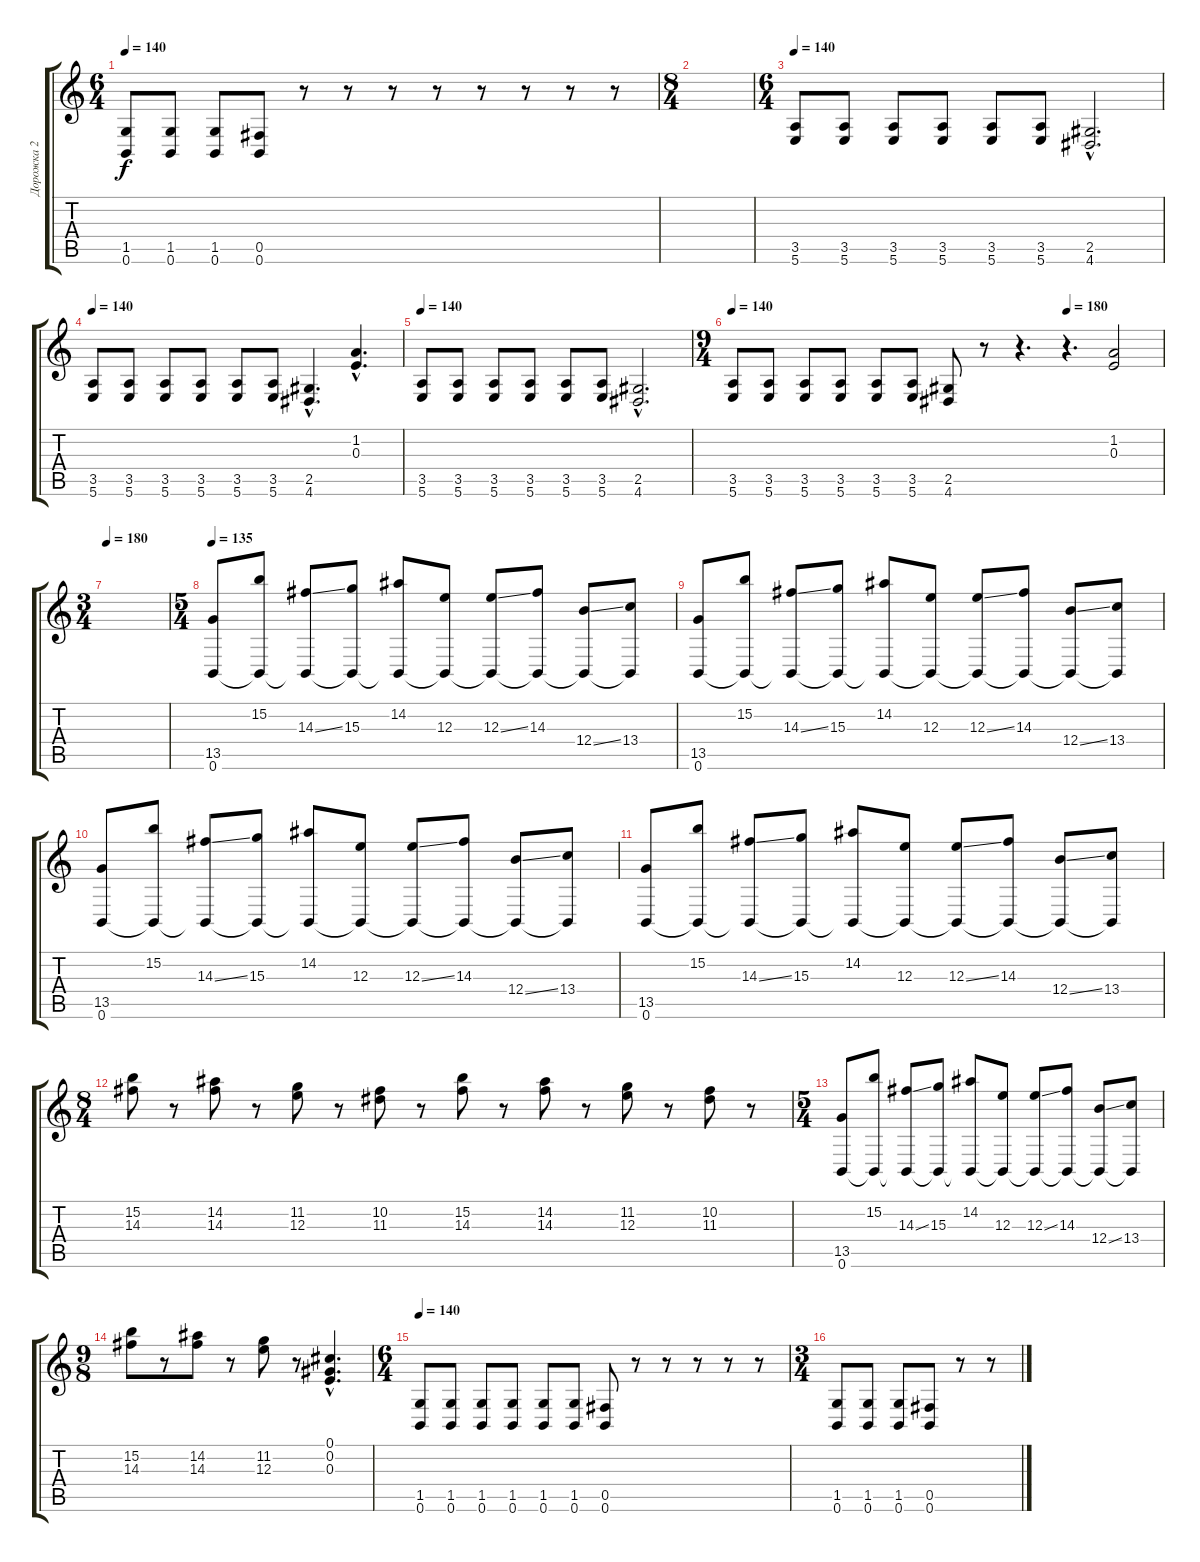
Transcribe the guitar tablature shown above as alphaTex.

\track ("Дорожка 2" "Дорожка 2") {instrument distortionguitar}
\staff {score tabs}
\tuning (Db4 Ab3 E3 B2 Gb2 B1) {hide}
\ts (6 4)
\tempo 140
\clef g2
\ks c
(1.5 0.6).8{dy f} (1.5 0.6).8 (1.5 0.6).8 (0.5 0.6).8 r.8 r.8 r.8 r.8 r.8 r.8 r.8 r.8 |
\ts (8 4)
|
\ts (6 4)
\section ("" "")
\tempo 140
(3.5 5.6).8 (3.5 5.6).8 (3.5 5.6).8 (3.5 5.6).8 (3.5 5.6).8 (3.5 5.6).8 (2.5{hac} 4.6{hac}).2{d} |
\tempo 140
(3.5 5.6).8 (3.5 5.6).8 (3.5 5.6).8 (3.5 5.6).8 (3.5 5.6).8 (3.5 5.6).8 (2.5{hac} 4.6{hac}).4{d} (1.2{hac} 0.3{hac}).4{d} |
\tempo 140
(3.5 5.6).8 (3.5 5.6).8 (3.5 5.6).8 (3.5 5.6).8 (3.5 5.6).8 (3.5 5.6).8 (2.5{hac} 4.6{hac}).2{d} |
\ts (9 4)
\tempo 140
\tempo (180 0.7777777777777778)
(3.5 5.6).8 (3.5 5.6).8 (3.5 5.6).8 (3.5 5.6).8 (3.5 5.6).8 (3.5 5.6).8 (2.5 4.6).8 r.8 r.4{d} r.4{d} (1.2 0.3).2 |
\ts (3 4)
\tempo 180
|
\ts (5 4)
\section ("" "")
\tempo 135
(13.5 0.6).8{instrument electricguitarjazz} (15.2 0.6{t}).8 (14.3{ss} 0.6{t}).8 (15.3 0.6{t}).8 (14.2 0.6{t}).8 (12.3 0.6{t}).8 (12.3{ss} 0.6{t}).8 (14.3 0.6{t}).8 (12.4{ss} 0.6{t}).8 (13.4 0.6{t}).8 |
(13.5 0.6).8{instrument electricguitarjazz} (15.2 0.6{t}).8 (14.3{ss} 0.6{t}).8 (15.3 0.6{t}).8 (14.2 0.6{t}).8 (12.3 0.6{t}).8 (12.3{ss} 0.6{t}).8 (14.3 0.6{t}).8 (12.4{ss} 0.6{t}).8 (13.4 0.6{t}).8 |
(13.5 0.6).8{instrument electricguitarjazz} (15.2 0.6{t}).8 (14.3{ss} 0.6{t}).8 (15.3 0.6{t}).8 (14.2 0.6{t}).8 (12.3 0.6{t}).8 (12.3{ss} 0.6{t}).8 (14.3 0.6{t}).8 (12.4{ss} 0.6{t}).8 (13.4 0.6{t}).8 |
(13.5 0.6).8{instrument electricguitarjazz} (15.2 0.6{t}).8 (14.3{ss} 0.6{t}).8 (15.3 0.6{t}).8 (14.2 0.6{t}).8 (12.3 0.6{t}).8 (12.3{ss} 0.6{t}).8 (14.3 0.6{t}).8 (12.4{ss} 0.6{t}).8 (13.4 0.6{t}).8 |
\ts (8 4)
(15.2 14.3).8 r.8 (14.2 14.3).8 r.8 (11.2 12.3).8 r.8 (10.2 11.3).8 r.8 (15.2 14.3).8 r.8 (14.2 14.3).8 r.8 (11.2 12.3).8 r.8 (10.2 11.3).8 r.8 |
\ts (5 4)
(13.5 0.6).8{instrument electricguitarjazz} (15.2 0.6{t}).8 (14.3{ss} 0.6{t}).8 (15.3 0.6{t}).8 (14.2 0.6{t}).8 (12.3 0.6{t}).8 (12.3{ss} 0.6{t}).8 (14.3 0.6{t}).8 (12.4{ss} 0.6{t}).8 (13.4 0.6{t}).8 |
\ts (9 8)
(15.2 14.3).8 r.8 (14.2 14.3).8 r.8 (11.2 12.3).8 r.8 (0.1{hac} 0.2{hac} 0.3{hac}).4{d instrument distortionguitar} |
\ts (6 4)
\section ("" "")
\tempo 140
(1.5 0.6).8 (1.5 0.6).8 (1.5 0.6).8 (1.5 0.6).8 (1.5 0.6).8 (1.5 0.6).8 (0.5 0.6).8 r.8 r.8 r.8 r.8 r.8 |
\ts (3 4)
(1.5 0.6).8 (1.5 0.6).8 (1.5 0.6).8 (0.5 0.6).8 r.8 r.8
